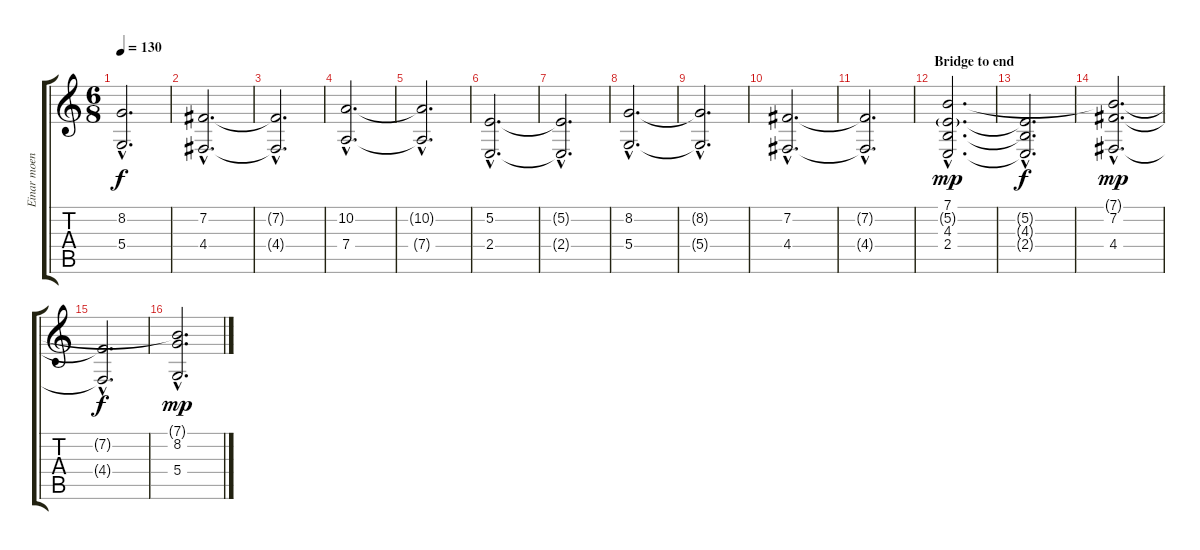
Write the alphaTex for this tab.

\track ("Einar moen (mid)" "Einar moen") {instrument stringensemble1}
\staff {score tabs}
\tuning (E4 B3 G3 D3 A2 E2) {hide}
\ts (6 8)
\tempo 130
\clef g2
\ks c
(8.2{hac t} 5.4{hac t}).2{d dy f} |
(7.2{hac} 4.4{hac}).2{d} |
(7.2{hac t} 4.4{hac t}).2{d} |
(10.2{hac} 7.4{hac}).2{d} |
(10.2{hac t} 7.4{hac t}).2{d} |
(5.2{hac} 2.4{hac}).2{d} |
(5.2{hac t} 2.4{hac t}).2{d} |
(8.2{hac} 5.4{hac}).2{d} |
(8.2{hac t} 5.4{hac t}).2{d} |
(7.2{hac} 4.4{hac}).2{d} |
(7.2{hac t} 4.4{hac t}).2{d} |
\section ("" "Bridge to end")
(7.1{hac} 5.2{g hac} 4.3{hac} 2.4{hac}).2{d dy mp} |
(5.2{hac t} 4.3{hac t} 2.4{hac t}).2{d dy f} |
(7.1{hac t} 7.2{hac} 4.4{hac}).2{d dy mp} |
(7.2{hac t} 4.4{hac t}).2{d dy f} |
(7.1{hac t} 8.2{hac} 5.4{hac}).2{d dy mp}
